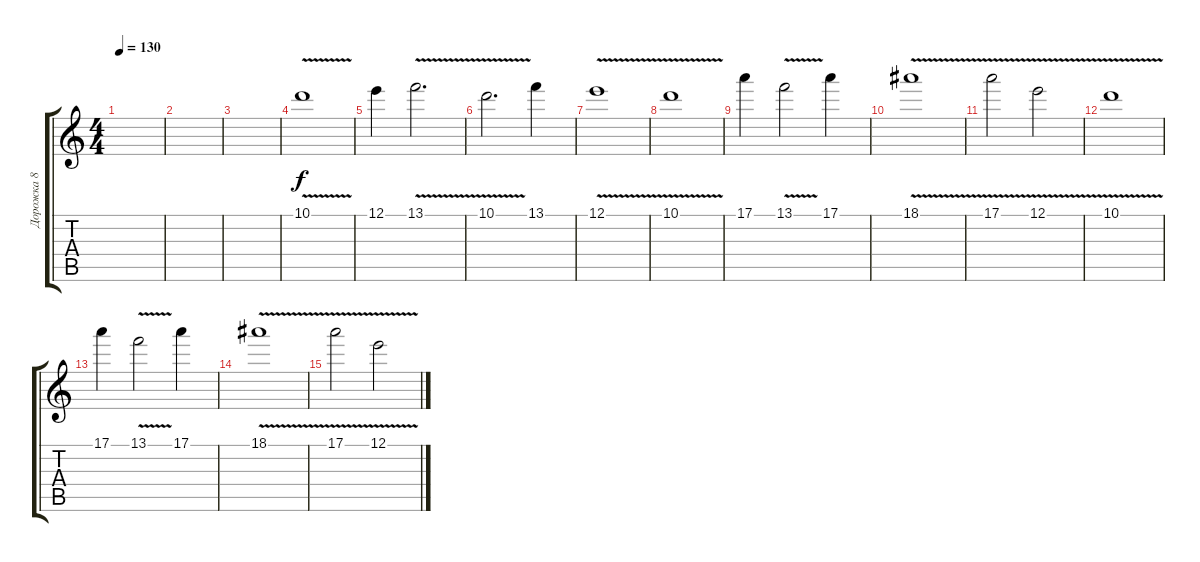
\track ("Дорожка 8" "Дорожка 8") {instrument distortionguitar}
\staff {score tabs}
\tuning (E4 B3 G3 D3 A2 E2) {hide}
\ts (4 4)
\tempo 130
\clef g2
\ks c
|
|
|
10.1{v}.1 |
12.1.4 13.1{v}.2{d} |
10.1{v}.2{d} 13.1.4 |
12.1{v}.1 |
10.1{v}.1 |
17.1.4 13.1{v}.2 17.1.4 |
18.1{v}.1 |
17.1{v}.2 12.1{v}.2 |
10.1{v}.1 |
17.1.4 13.1{v}.2 17.1.4 |
18.1{v}.1 |
17.1{v}.2 12.1{v}.2
